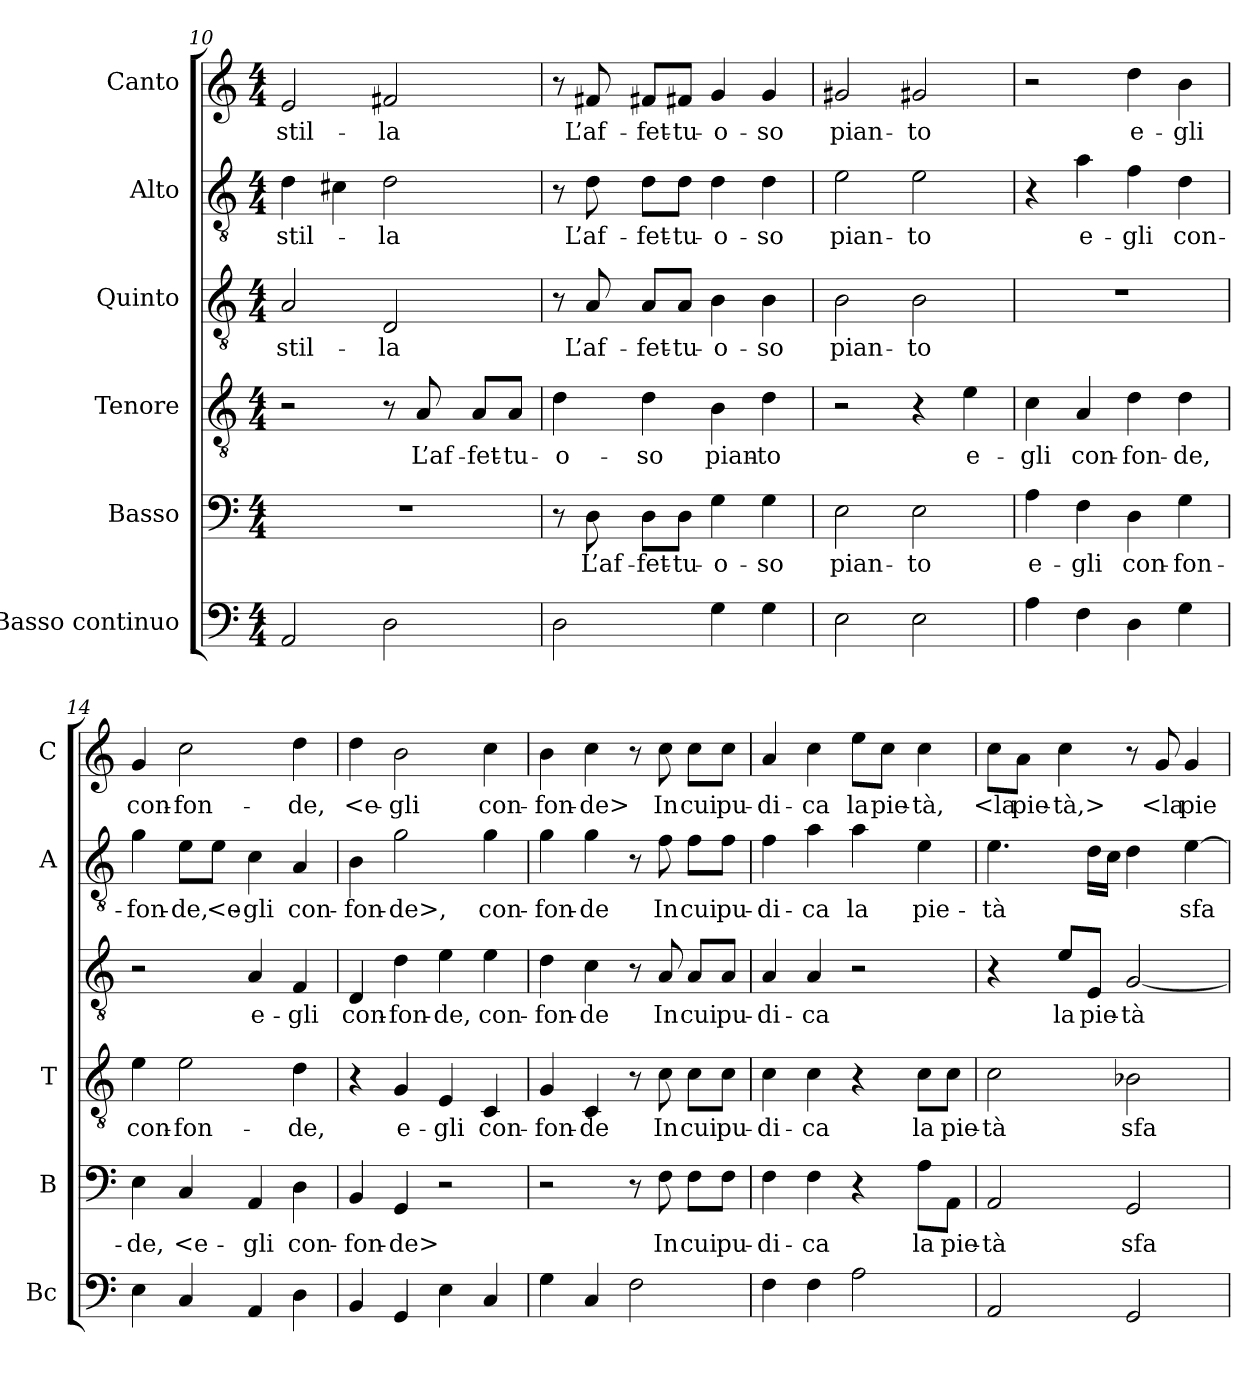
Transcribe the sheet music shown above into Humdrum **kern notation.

**kern	**kern	**text	**kern	**text	**kern	**text	**kern	**text	**kern	**text
*part6	*part5	*part5	*part4	*part4	*part3	*part3	*part2	*part2	*part1	*part1
*staff6	*staff5	*staff5	*staff4	*staff4	*staff3	*staff3	*staff2	*staff2	*staff1	*staff1
*I"Basso continuo	*I"Basso	*	*I"Tenore	*	*I"Quinto	*	*I"Alto	*	*I"Canto	*
*I'Bc	*I'B	*	*I'T	*	*	*	*I'A	*	*I'C	*
*clefF4	*clefF4	*	*clefGv2	*	*clefGv2	*	*clefGv2	*	*clefG2	*
*k[]	*k[]	*	*k[]	*	*k[]	*	*k[]	*	*k[]	*
*C:	*C:	*	*C:	*	*C:	*	*C:	*	*C:	*
*M4/4	*M4/4	*	*M4/4	*	*M4/4	*	*M4/4	*	*M4/4	*
=10	=10	=10	=10	=10	=10	=10	=10	=10	=10	=10
2AA	1r	.	2r	.	2A	stil-	4d	stil-	2e	stil-
.	.	.	.	.	.	.	4c#X	.	.	.
2D	.	.	8r	.	2D	-la	2d	-la	2f#X	-la
.	.	.	8A	L’af-	.	.	.	.	.	.
.	.	.	8A/L	-fet-	.	.	.	.	.	.
.	.	.	8A/J	-tu-	.	.	.	.	.	.
=11	=11	=11	=11	=11	=11	=11	=11	=11	=11	=11
2D	8r	.	4d	-o-	8r	.	8r	.	8r	.
.	8D	L’af-	.	.	8A	L’af-	8d	L’af-	8f#X	L’af-
.	8D\L	-fet-	4d	-so	8A/L	-fet-	8d\L	-fet-	8f#X/L	-fet-
.	8D\J	-tu-	.	.	8A/J	-tu-	8d\J	-tu-	8f#X/J	-tu-
4G	4G	-o-	4B	pian-	4B	-o-	4d	-o-	4g	-o-
4G	4G	-so	4d	-to	4B	-so	4d	-so	4g	-so
=12	=12	=12	=12	=12	=12	=12	=12	=12	=12	=12
2E	2E	pian-	2r	.	2B	pian-	2e	pian-	2g#X	pian-
2E	2E	-to	4r	.	2B	-to	2e	-to	2g#X	-to
.	.	.	4e	e-	.	.	.	.	.	.
=13	=13	=13	=13	=13	=13	=13	=13	=13	=13	=13
4A	4A	e-	4c	-gli	1r	.	4r	.	2r	.
4F	4F	-gli	4A	con-	.	.	4a	e-	.	.
4D	4D	con-	4d	-fon-	.	.	4f	-gli	4dd	e-
4G	4G	-fon-	4d	-de,	.	.	4d	con-	4b	-gli
=14	=14	=14	=14	=14	=14	=14	=14	=14	=14	=14
4E	4E	-de,	4e	con-	2r	.	4g	-fon-	4g	con-
4C	4C	<e-	2e	-fon-	.	.	8e\L	-de,	2cc	-fon-
.	.	.	.	.	.	.	8e\J	<e-	.	.
4AA	4AA	-gli	.	.	4A	e-	4c	-gli	.	.
4D	4D	con-	4d	-de,	4F	-gli	4A	con-	4dd	-de,
=15	=15	=15	=15	=15	=15	=15	=15	=15	=15	=15
4BB	4BB	-fon-	4r	.	4D	con-	4B	-fon-	4dd	<e-
4GG	4GG	-de>	4G	e-	4d	-fon-	2g	-de>,	2b	-gli
4E	2r	.	4E	-gli	4e	-de,	.	.	.	.
4C	.	.	4C	con-	4e	con-	4g	con-	4cc	con-
=16	=16	=16	=16	=16	=16	=16	=16	=16	=16	=16
4G	2r	.	4G	-fon-	4d	-fon-	4g	-fon-	4b	-fon-
4C	.	.	4C	-de	4c	-de	4g	-de	4cc	-de>
2F	8r	.	8r	.	8r	.	8r	.	8r	.
.	8F	In	8c	In	8A	In	8f	In	8cc	In
.	8F\L	cui	8c\L	cui	8A/L	cui	8f\L	cui	8cc\L	cui
.	8F\J	pu-	8c\J	pu-	8A/J	pu-	8f\J	pu-	8cc\J	pu-
=17	=17	=17	=17	=17	=17	=17	=17	=17	=17	=17
4F	4F	-di-	4c	-di-	4A	-di-	4f	-di-	4a	-di-
4F	4F	-ca	4c	-ca	4A	-ca	4a	-ca	4cc	-ca
2A	4r	.	4r	.	2r	.	4a	la	8ee\L	la
.	.	.	.	.	.	.	.	.	8cc\J	pie-
.	8A\L	la	8c\L	la	.	.	4e	pie-	4cc	-tà,
.	8AA\J	pie-	8c\J	pie-	.	.	.	.	.	.
=18	=18	=18	=18	=18	=18	=18	=18	=18	=18	=18
2AA	2AA	-tà	2c	-tà	4r	.	4.e	-tà	8cc\L	<la
.	.	.	.	.	.	.	.	.	8a\J	pie-
.	.	.	.	.	8e/L	la	.	.	4cc	-tà,>
.	.	.	.	.	8E/J	pie-	16d\LL	.	.	.
.	.	.	.	.	.	.	16c\JJ	.	.	.
2GG	2GG	sfa-	2B-X	sfa-	[2G	-tà	4d	.	8r	.
.	.	.	.	.	.	.	.	.	8g	<la
.	.	.	.	.	.	.	[4e	sfa-	4g	pie-
=	=	=	=	=	=	=	=	=	=	=
*-	*-	*-	*-	*-	*-	*-	*-	*-	*-	*-
